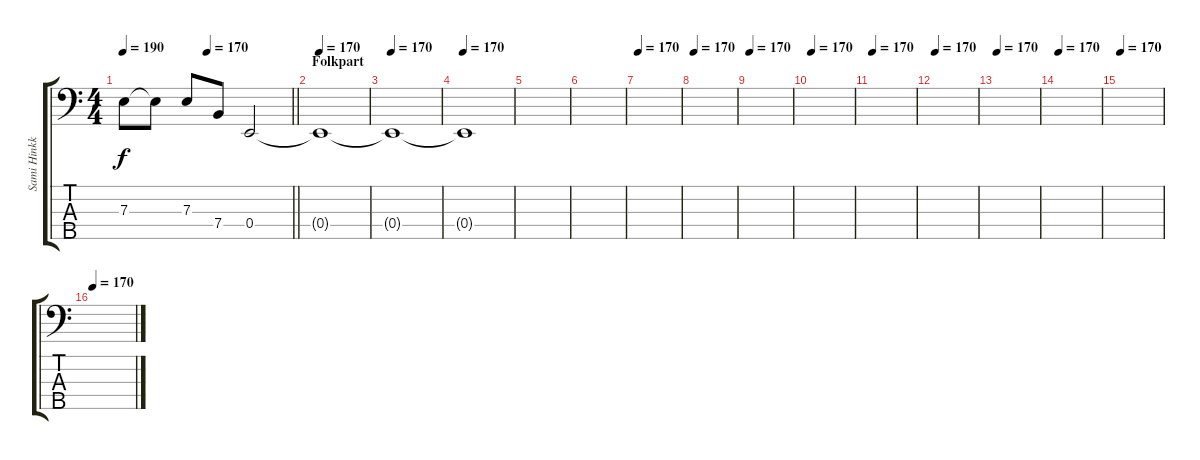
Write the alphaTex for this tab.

\track ("Sami Hinkka" "Sami Hinkk") {instrument electricbasspick}
\staff {score tabs}
\tuning (G2 D2 A1 E1 B0) {hide}
\ts (4 4)
\tempo 190
\tempo (170 0.5)
\clef f4
\barLineRight lightlight
\ks c
7.3.8{dy f} 7.3{t}.8 7.3.8 7.4.8 0.4.2 |
\section ("" "Folkpart")
\tempo 170
0.4{t}.1 |
\tempo 170
0.4{t}.1 |
\tempo 170
0.4{t}.1 |
|
|
\tempo 170
|
\tempo 170
|
\tempo 170
|
\tempo 170
|
\tempo 170
|
\tempo 170
|
\tempo 170
|
\tempo 170
|
\tempo 170
|
\tempo 170
